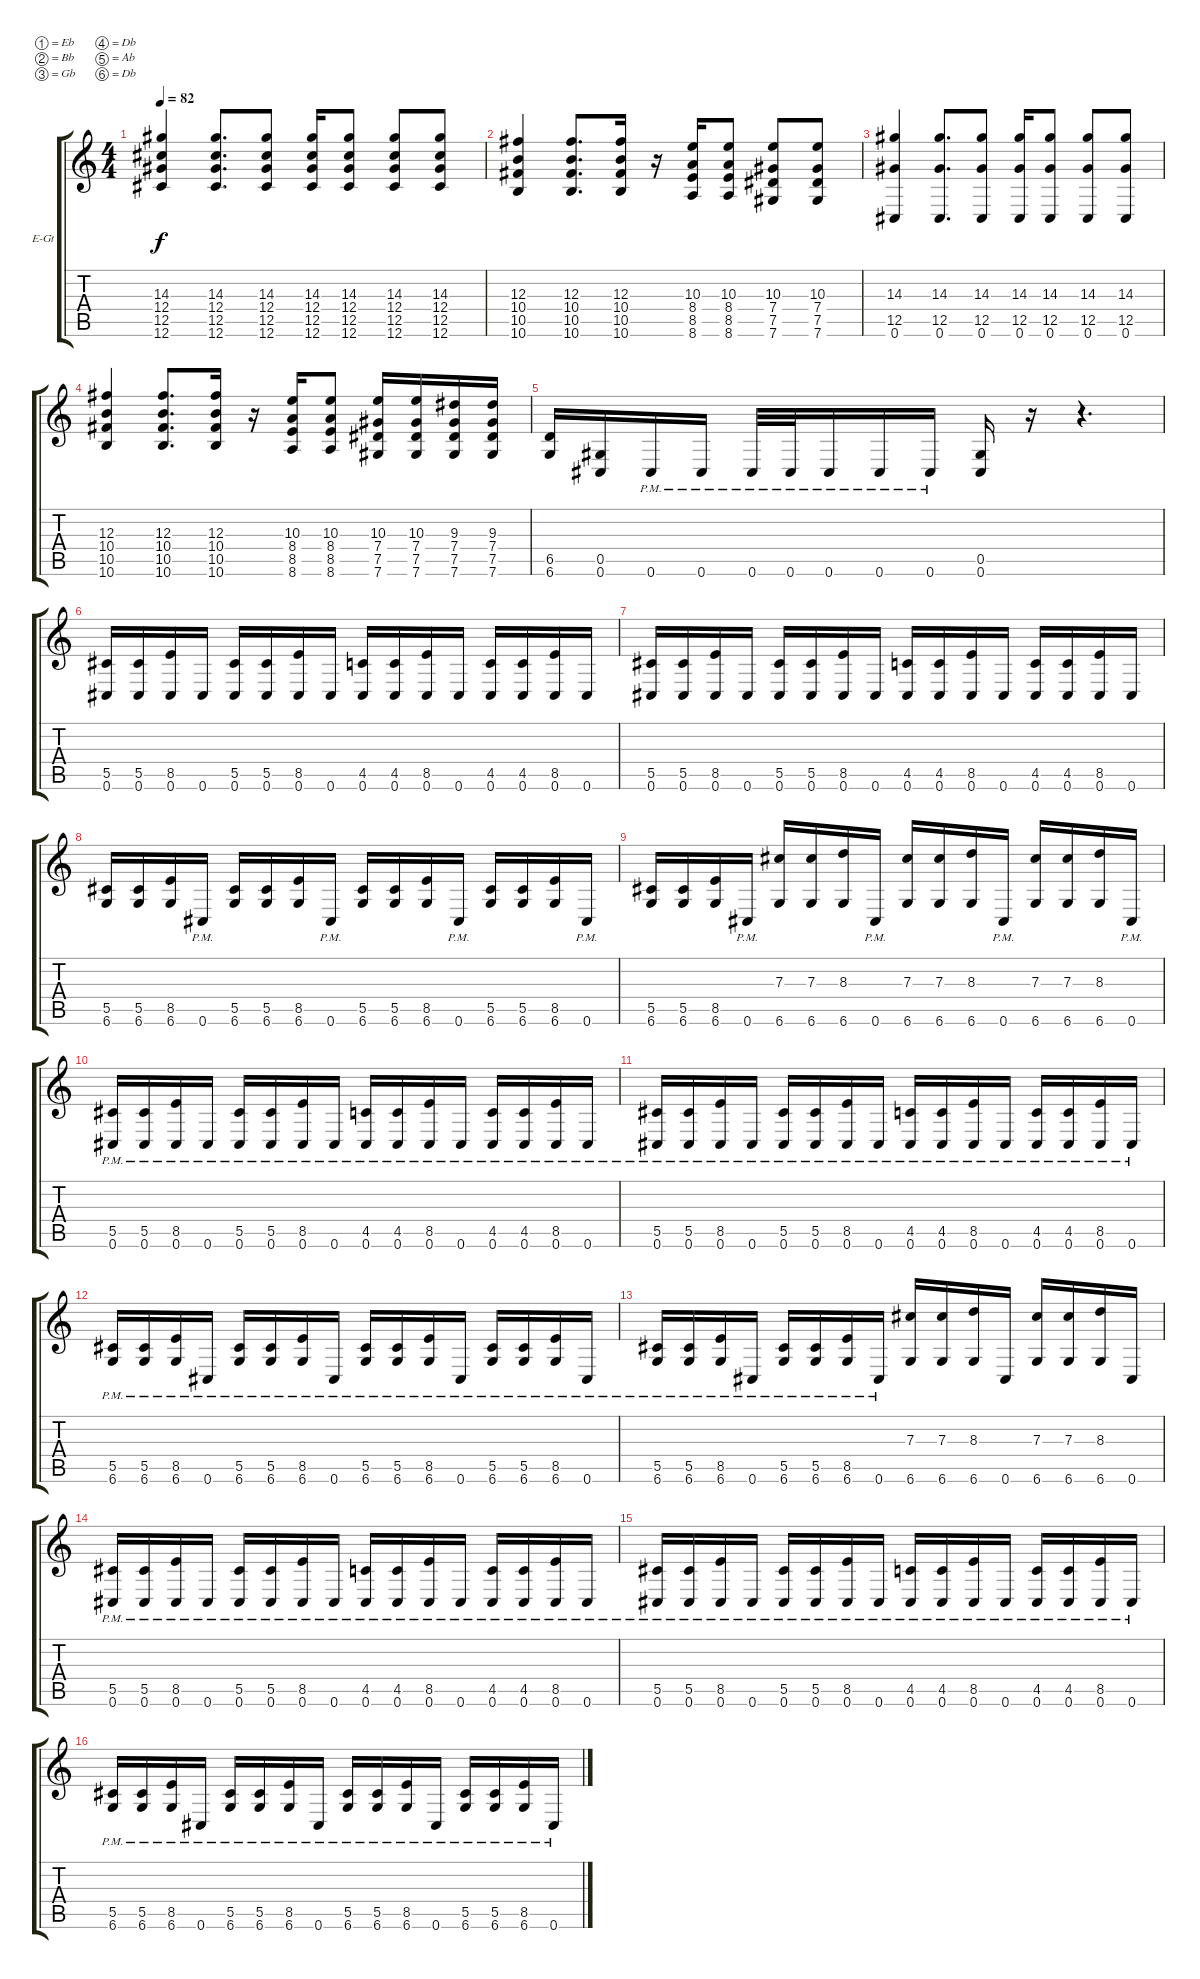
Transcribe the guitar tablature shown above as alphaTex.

\bracketExtendMode groupsimilarinstruments
\firstSystemTrackNameOrientation horizontal
\otherSystemsTrackNameOrientation horizontal
\track ("Electric Guitar 1" "E-Gt") {instrument distortionguitar}
\staff {score tabs}
\tuning (Eb4 Bb3 Gb3 Db3 Ab2 Db2)
\ts (4 4)
\tempo 82
\clef g2
\ks c
(12.6 12.5 14.3 12.4).4{dy f} (12.6 14.3 12.5 12.4).8{d} (12.6 14.3 12.5 12.4).8 (12.6 14.3 12.5 12.4).16 (12.6 14.3 12.5 12.4).8 (12.6 14.3 12.5 12.4).8 (12.6 14.3 12.5 12.4).8 |
(10.6 10.5 10.4 12.3).4 (10.6 10.5 10.4 12.3).8{d} (10.6 10.5 10.4 12.3).16 r.16 (8.6 8.5 8.4 10.3).16 (8.6 8.5 8.4 10.3).8 (7.6 7.5 7.4 10.3).8 (7.6 10.3 7.4 7.5).8 |
(0.6 12.5 14.3).4 (0.6 14.3 12.5).8{d} (0.6 14.3 12.5).8 (0.6 14.3 12.5).16 (0.6 14.3 12.5).8 (0.6 14.3 12.5).8 (0.6 14.3 12.5).8 |
(10.6 10.5 10.4 12.3).4 (10.6 10.5 10.4 12.3).8{d} (10.6 10.5 10.4 12.3).16 r.16 (8.6 8.5 8.4 10.3).16 (8.6 8.5 8.4 10.3).8 (7.6 7.5 7.4 10.3).16 (7.6 10.3 7.4 7.5).16 (9.3 7.4 7.5 7.6).16 (7.6 7.5 7.4 9.3).16 |
(6.6 6.5).16 (0.6 0.5).16 0.6{pm}.16 0.6{pm}.16 0.6{pm}.32 0.6{pm}.32 0.6{pm}.16 0.6{pm}.16 0.6{pm}.16 (0.6 0.5).16 r.16 r.4{d} |
(5.5 0.6).16 (5.5 0.6).16 (8.5 0.6).16 0.6.16 (0.6 5.5).16 (0.6 5.5).16 (0.6 8.5).16 0.6.16 (0.6 4.5).16 (0.6 4.5).16 (0.6 8.5).16 0.6.16 (0.6 4.5).16 (0.6 4.5).16 (0.6 8.5).16 0.6.16 |
(5.5 0.6).16 (5.5 0.6).16 (8.5 0.6).16 0.6.16 (0.6 5.5).16 (0.6 5.5).16 (0.6 8.5).16 0.6.16 (0.6 4.5).16 (0.6 4.5).16 (0.6 8.5).16 0.6.16 (0.6 4.5).16 (0.6 4.5).16 (0.6 8.5).16 0.6.16 |
(5.5 6.6).16 (5.5 6.6).16 (8.5 6.6).16 0.6{pm}.16 (6.6 5.5).16 (6.6 5.5).16 (6.6 8.5).16 0.6{pm}.16 (6.6 5.5).16 (6.6 5.5).16 (6.6 8.5).16 0.6{pm}.16 (6.6 5.5).16 (6.6 5.5).16 (6.6 8.5).16 0.6{pm}.16 |
(5.5 6.6).16 (5.5 6.6).16 (8.5 6.6).16 0.6{pm}.16 (6.6 7.3).16 (6.6 7.3).16 (6.6 8.3).16 0.6{pm}.16 (6.6 7.3).16 (6.6 7.3).16 (6.6 8.3).16 0.6{pm}.16 (6.6 7.3).16 (6.6 7.3).16 (6.6 8.3).16 0.6{pm}.16 |
(5.5{pm} 0.6{pm}).16 (5.5{pm} 0.6{pm}).16 (8.5{pm} 0.6{pm}).16 0.6{pm}.16 (0.6{pm} 5.5{pm}).16 (0.6{pm} 5.5{pm}).16 (0.6{pm} 8.5{pm}).16 0.6{pm}.16 (0.6{pm} 4.5{pm}).16 (0.6{pm} 4.5{pm}).16 (0.6{pm} 8.5{pm}).16 0.6{pm}.16 (0.6{pm} 4.5{pm}).16 (0.6{pm} 4.5{pm}).16 (0.6{pm} 8.5{pm}).16 0.6{pm}.16 |
(5.5{pm} 0.6{pm}).16 (5.5{pm} 0.6{pm}).16 (8.5{pm} 0.6{pm}).16 0.6{pm}.16 (0.6{pm} 5.5{pm}).16 (0.6{pm} 5.5{pm}).16 (0.6{pm} 8.5{pm}).16 0.6{pm}.16 (0.6{pm} 4.5{pm}).16 (0.6{pm} 4.5{pm}).16 (0.6{pm} 8.5{pm}).16 0.6{pm}.16 (0.6{pm} 4.5{pm}).16 (0.6{pm} 4.5{pm}).16 (0.6{pm} 8.5{pm}).16 0.6{pm}.16 |
(5.5{pm} 6.6{pm}).16 (5.5{pm} 6.6{pm}).16 (8.5{pm} 6.6{pm}).16 0.6{pm}.16 (6.6{pm} 5.5{pm}).16 (6.6{pm} 5.5{pm}).16 (6.6{pm} 8.5{pm}).16 0.6{pm}.16 (6.6{pm} 5.5{pm}).16 (6.6{pm} 5.5{pm}).16 (6.6{pm} 8.5{pm}).16 0.6{pm}.16 (6.6{pm} 5.5{pm}).16 (6.6{pm} 5.5{pm}).16 (6.6{pm} 8.5{pm}).16 0.6{pm}.16 |
(5.5{pm} 6.6{pm}).16 (5.5{pm} 6.6{pm}).16 (8.5{pm} 6.6{pm}).16 0.6{pm}.16 (6.6{pm} 5.5{pm}).16 (6.6{pm} 5.5{pm}).16 (6.6{pm} 8.5{pm}).16 0.6{pm}.16 (6.6 7.3).16 (6.6 7.3).16 (6.6 8.3).16 0.6.16 (6.6 7.3).16 (6.6 7.3).16 (6.6 8.3).16 0.6.16 |
(5.5{pm} 0.6{pm}).16 (5.5{pm} 0.6{pm}).16 (8.5{pm} 0.6{pm}).16 0.6{pm}.16 (0.6{pm} 5.5{pm}).16 (0.6{pm} 5.5{pm}).16 (0.6{pm} 8.5{pm}).16 0.6{pm}.16 (0.6{pm} 4.5{pm}).16 (0.6{pm} 4.5{pm}).16 (0.6{pm} 8.5{pm}).16 0.6{pm}.16 (0.6{pm} 4.5{pm}).16 (0.6{pm} 4.5{pm}).16 (0.6{pm} 8.5{pm}).16 0.6{pm}.16 |
(5.5{pm} 0.6{pm}).16 (5.5{pm} 0.6{pm}).16 (8.5{pm} 0.6{pm}).16 0.6{pm}.16 (0.6{pm} 5.5{pm}).16 (0.6{pm} 5.5{pm}).16 (0.6{pm} 8.5{pm}).16 0.6{pm}.16 (0.6{pm} 4.5{pm}).16 (0.6{pm} 4.5{pm}).16 (0.6{pm} 8.5{pm}).16 0.6{pm}.16 (0.6{pm} 4.5{pm}).16 (0.6{pm} 4.5{pm}).16 (0.6{pm} 8.5{pm}).16 0.6{pm}.16 |
(5.5{pm} 6.6{pm}).16 (5.5{pm} 6.6{pm}).16 (8.5{pm} 6.6{pm}).16 0.6{pm}.16 (6.6{pm} 5.5{pm}).16 (6.6{pm} 5.5{pm}).16 (6.6{pm} 8.5{pm}).16 0.6{pm}.16 (6.6{pm} 5.5{pm}).16 (6.6{pm} 5.5{pm}).16 (6.6{pm} 8.5{pm}).16 0.6{pm}.16 (6.6{pm} 5.5{pm}).16 (6.6{pm} 5.5{pm}).16 (6.6{pm} 8.5{pm}).16 0.6{pm}.16
